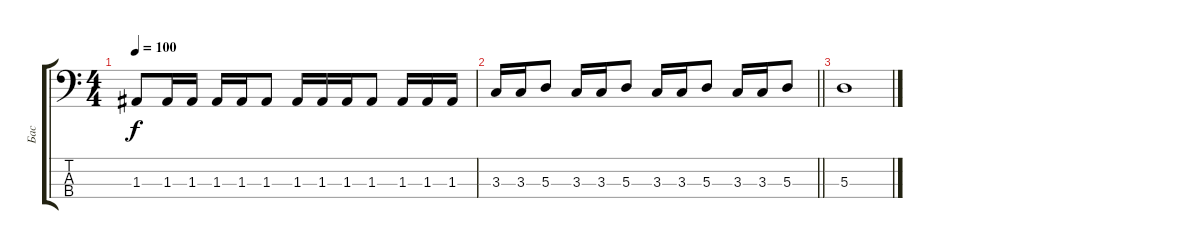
\track ("Бас" "Бас") {instrument electricbasspick}
\staff {score tabs}
\tuning (G2 D2 A1 E1) {hide}
\ts (4 4)
\tempo 100
\clef f4
\ks c
1.3.8{dy f} 1.3.16 1.3.16 1.3.16 1.3.16 1.3.8 1.3.16 1.3.16 1.3.16 1.3.8 1.3.16 1.3.16 1.3.16 |
\barLineRight lightlight
3.3.16 3.3.16 5.3.8 3.3.16 3.3.16 5.3.8 3.3.16 3.3.16 5.3.8 3.3.16 3.3.16 5.3.8 |
5.3.1
